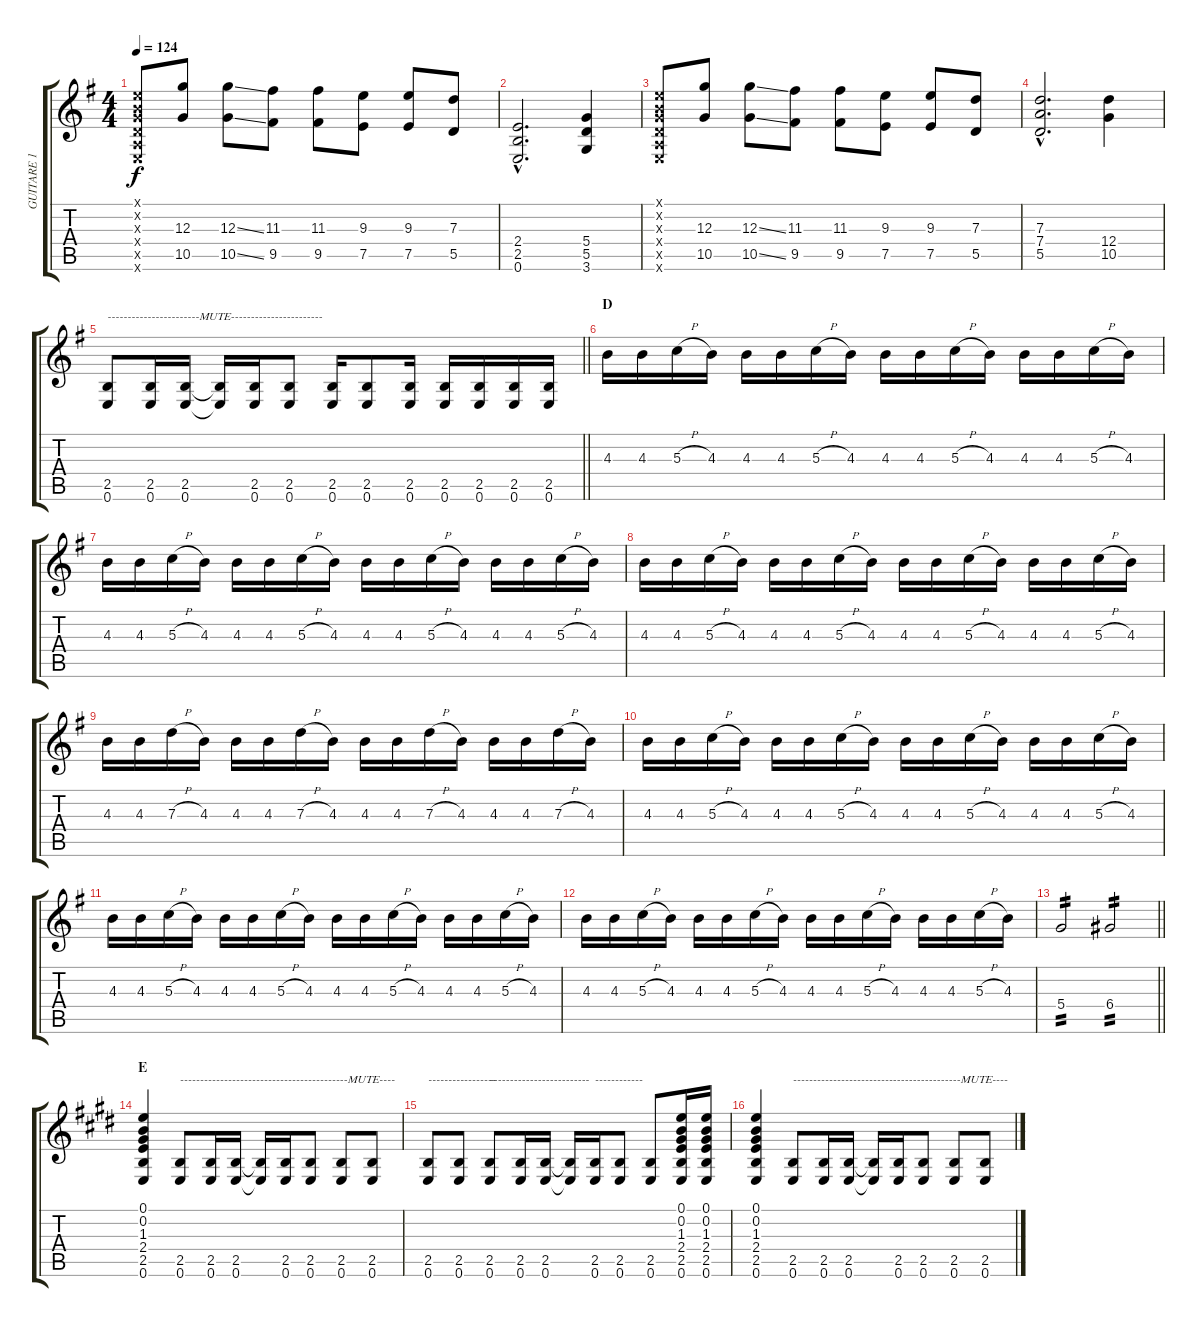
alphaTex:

\track ("GUITARE 1" "GUITARE 1") {instrument distortionguitar}
\staff {score tabs}
\tuning (E4 B3 G3 D3 A2 E2) {hide}
\ts (4 4)
\tempo 124
\clef g2
\ks g
(0.1{x} 0.2{x} 0.3{x} 0.4{x} 0.5{x} 0.6{x}).8{dy f} (12.3 10.5).8 (12.3{ss} 10.5{ss}).8 (11.3 9.5).8 (11.3 9.5).8 (9.3 7.5).8 (9.3 7.5).8 (7.3 5.5).8 |
(2.4{hac} 2.5{hac} 0.6{hac}).2{d} (5.4 5.5 3.6).4 |
(0.1{x} 0.2{x} 0.3{x} 0.4{x} 0.5{x} 0.6{x}).8 (12.3 10.5).8 (12.3{ss} 10.5{ss}).8 (11.3 9.5).8 (11.3 9.5).8 (9.3 7.5).8 (9.3 7.5).8 (7.3 5.5).8 |
(7.3{hac} 7.4{hac} 5.5{hac}).2{d} (12.4 10.5).4 |
\barLineRight lightlight
(2.5 0.6).8{txt "-----------------------MUTE-----------------------"} (2.5 0.6).16 (2.5 0.6).16 (2.5{t} 0.6{t}).16 (2.5 0.6).16 (2.5 0.6).8 (2.5 0.6).16 (2.5 0.6).8 (2.5 0.6).16 (2.5 0.6).16 (2.5 0.6).16 (2.5 0.6).16 (2.5 0.6).16 |
\section ("" "D")
4.3.16 4.3.16 5.3{h}.16 4.3.16 4.3.16 4.3.16 5.3{h}.16 4.3.16 4.3.16 4.3.16 5.3{h}.16 4.3.16 4.3.16 4.3.16 5.3{h}.16 4.3.16 |
4.3.16 4.3.16 5.3{h}.16 4.3.16 4.3.16 4.3.16 5.3{h}.16 4.3.16 4.3.16 4.3.16 5.3{h}.16 4.3.16 4.3.16 4.3.16 5.3{h}.16 4.3.16 |
4.3.16 4.3.16 5.3{h}.16 4.3.16 4.3.16 4.3.16 5.3{h}.16 4.3.16 4.3.16 4.3.16 5.3{h}.16 4.3.16 4.3.16 4.3.16 5.3{h}.16 4.3.16 |
4.3.16 4.3.16 7.3{h}.16 4.3.16 4.3.16 4.3.16 7.3{h}.16 4.3.16 4.3.16 4.3.16 7.3{h}.16 4.3.16 4.3.16 4.3.16 7.3{h}.16 4.3.16 |
4.3.16 4.3.16 5.3{h}.16 4.3.16 4.3.16 4.3.16 5.3{h}.16 4.3.16 4.3.16 4.3.16 5.3{h}.16 4.3.16 4.3.16 4.3.16 5.3{h}.16 4.3.16 |
4.3.16 4.3.16 5.3{h}.16 4.3.16 4.3.16 4.3.16 5.3{h}.16 4.3.16 4.3.16 4.3.16 5.3{h}.16 4.3.16 4.3.16 4.3.16 5.3{h}.16 4.3.16 |
4.3.16 4.3.16 5.3{h}.16 4.3.16 4.3.16 4.3.16 5.3{h}.16 4.3.16 4.3.16 4.3.16 5.3{h}.16 4.3.16 4.3.16 4.3.16 5.3{h}.16 4.3.16 |
\barLineRight lightlight
5.4.2{tp 2} 6.4.2{tp 2} |
\section ("" "E")
\ks e
(0.1 0.2 1.3 2.4 2.5 0.6).4 (2.5 0.6).8{txt "------------------------------------------MUTE----"} (2.5 0.6).16 (2.5 0.6).16 (2.5{t} 0.6{t}).16 (2.5 0.6).16 (2.5 0.6).8 (2.5 0.6).8 (2.5 0.6).8 |
(2.5 0.6).8{txt "-----------------"} (2.5 0.6).8 (2.5 0.6).8{txt "-------------------------"} (2.5 0.6).16 (2.5 0.6).16 (2.5{t} 0.6{t}).16 (2.5 0.6).16{txt "------------"} (2.5 0.6).8 (2.5 0.6).8 (0.1 0.2 1.3 2.4 2.5 0.6).16 (0.1 0.2 1.3 2.4 2.5 0.6).16 |
(0.1 0.2 1.3 2.4 2.5 0.6).4 (2.5 0.6).8{txt "------------------------------------------MUTE----"} (2.5 0.6).16 (2.5 0.6).16 (2.5{t} 0.6{t}).16 (2.5 0.6).16 (2.5 0.6).8 (2.5 0.6).8 (2.5 0.6).8
